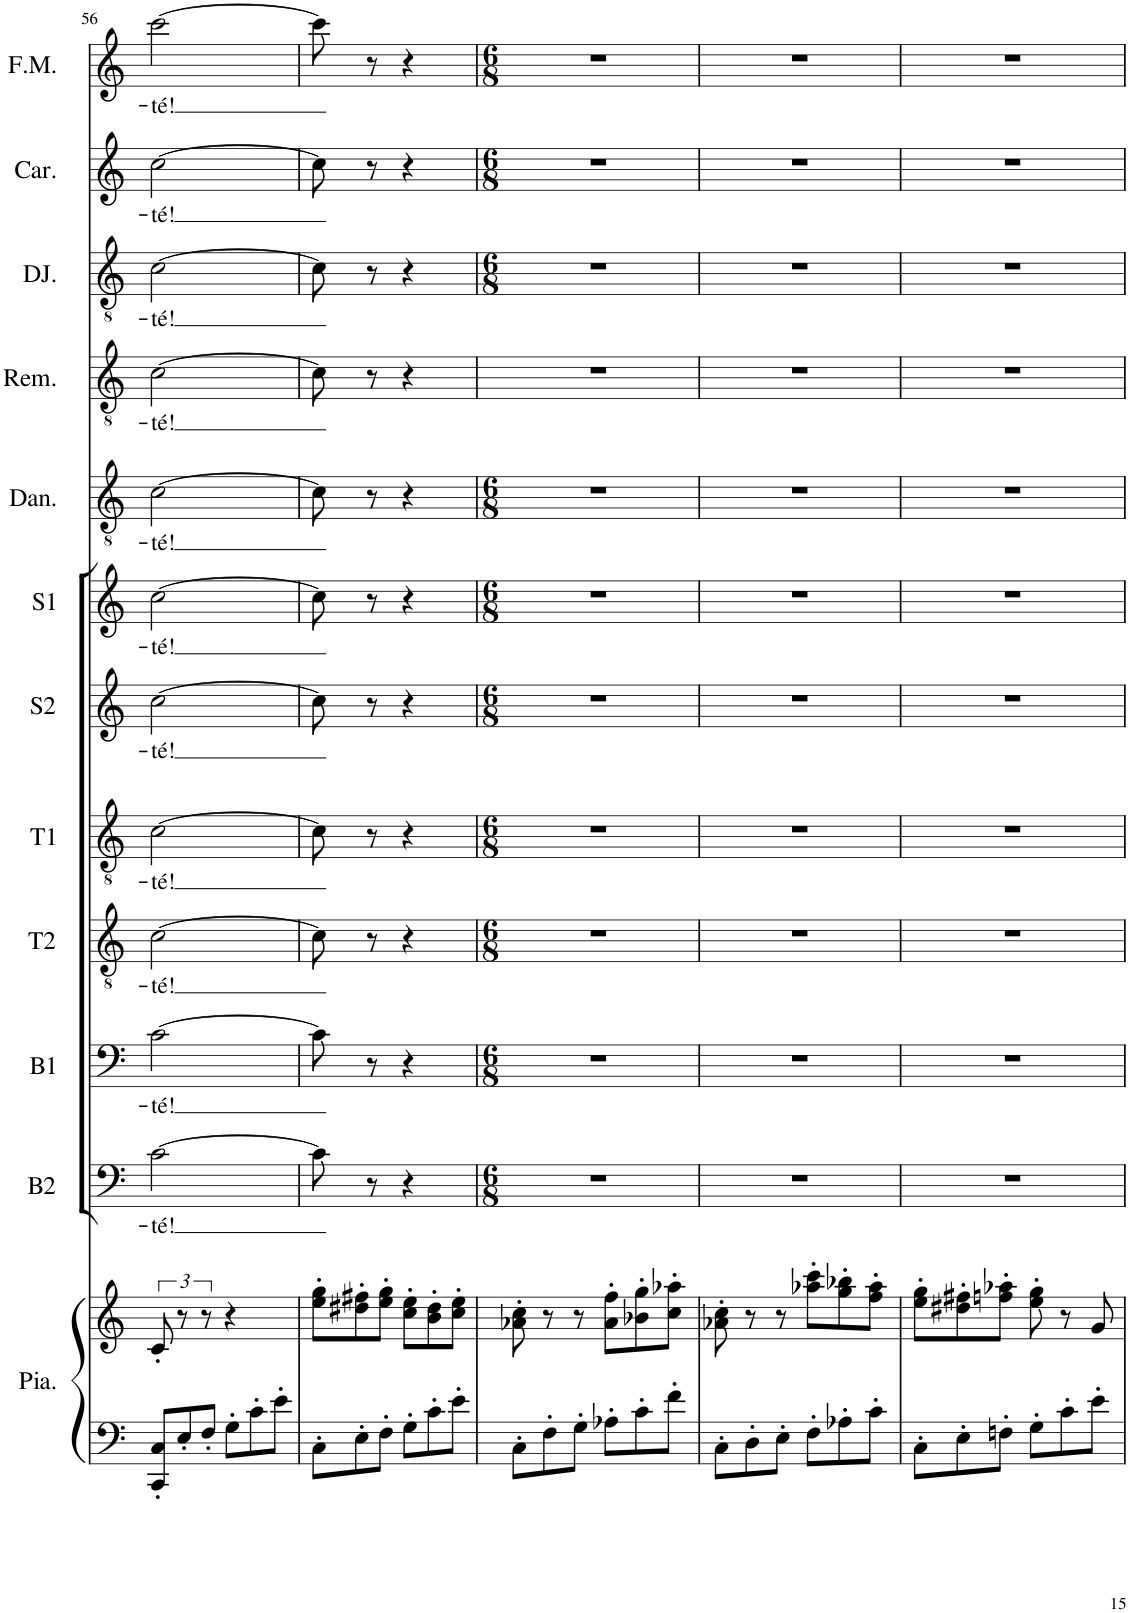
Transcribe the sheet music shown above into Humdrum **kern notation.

**kern	**kern	**kern	**text	**kern	**text	**kern	**text	**kern	**text	**kern	**text	**kern	**text	**kern	**text	**kern	**text	**kern	**text	**kern	**text	**kern	**text
*part12	*part12	*part11	*part11	*part10	*part10	*part9	*part9	*part8	*part8	*part7	*part7	*part6	*part6	*part5	*part5	*part4	*part4	*part3	*part3	*part2	*part2	*part1	*part1
*staff13	*staff12	*staff11	*staff11	*staff10	*staff10	*staff9	*staff9	*staff8	*staff8	*staff7	*staff7	*staff6	*staff6	*staff5	*staff5	*staff4	*staff4	*staff3	*staff3	*staff2	*staff2	*staff1	*staff1
*I"Piano	*	*I"Basse 2	*	*I"Basse 1	*	*I"Ténor 2	*	*I"Ténor 1	*	*I"Soprano 2	*	*I"Soprano 1	*	*I"Dancairo	*	*I"Remendado	*	*I"Don Jose	*	*I"Carmen	*	*I"Frasq/Merc	*
*I'Pia.	*	*I'B2	*	*I'B1	*	*I'T2	*	*I'T1	*	*I'S2	*	*I'S1	*	*I'Dan.	*	*I'Rem.	*	*I'DJ.	*	*I'Car.	*	*I'F.M.	*
!!LO:PB:g=z
*clefF4	*clefG2	*clefF4	*	*clefF4	*	*clefGv2	*	*clefGv2	*	*clefG2	*	*clefG2	*	*clefGv2	*	*clefGv2	*	*clefGv2	*	*clefG2	*	*clefG2	*
*k[]	*k[]	*k[]	*	*k[]	*	*k[]	*	*k[]	*	*k[]	*	*k[]	*	*k[]	*	*k[]	*	*k[]	*	*k[]	*	*k[]	*
*M2/4	*M2/4	*M2/4	*	*M2/4	*	*M2/4	*	*M2/4	*	*M2/4	*	*M2/4	*	*M2/4	*	*M2/4	*	*M2/4	*	*M2/4	*	*M2/4	*
*Xbrackettup	*	*	*	*	*	*	*	*	*	*	*	*	*	*	*	*	*	*	*	*	*	*	*
=56	=56	=56	=56	=56	=56	=56	=56	=56	=56	=56	=56	=56	=56	=56	=56	=56	=56	=56	=56	=56	=56	=56	=56
!	!	!	!LO:LY:b	!	!LO:LY:b	!	!LO:LY:b	!	!LO:LY:b	!	!LO:LY:b	!	!LO:LY:b	!	!LO:LY:b	!	!LO:LY:b	!	!LO:LY:b	!	!LO:LY:b	!	!LO:LY:b
12CC/' 12C/'L	12c'/	[2c\	-té!	[2c\	-té!	[2c\	-té!	[2c\	-té!	[2cc\	-té!	[2cc\	-té!	[2c\	-té!	[2c\	-té!	[2c\	-té!	[2cc\	-té!	[2ccc\	-té!
12E'/	12r	.	.	.	.	.	.	.	.	.	.	.	.	.	.	.	.	.	.	.	.	.	.
12F'/J	12r	.	.	.	.	.	.	.	.	.	.	.	.	.	.	.	.	.	.	.	.	.	.
12G'\L	4r	.	.	.	.	.	.	.	.	.	.	.	.	.	.	.	.	.	.	.	.	.	.
12c'\	.	.	.	.	.	.	.	.	.	.	.	.	.	.	.	.	.	.	.	.	.	.	.
12e'\J	.	.	.	.	.	.	.	.	.	.	.	.	.	.	.	.	.	.	.	.	.	.	.
=57	=57	=57	=57	=57	=57	=57	=57	=57	=57	=57	=57	=57	=57	=57	=57	=57	=57	=57	=57	=57	=57	=57	=57
*	*Xbrackettup	*	*	*	*	*	*	*	*	*	*	*	*	*	*	*	*	*	*	*	*	*	*
12C'\L	12ee\' 12gg\'L	8c\]	.	8c\]	.	8c\]	.	8c\]	.	8cc\]	.	8cc\]	.	8c\]	.	8c\]	.	8c\]	.	8cc\]	.	8ccc\]	.
12E'\	12dd#X\' 12ff#X\'	.	.	.	.	.	.	.	.	.	.	.	.	.	.	.	.	.	.	.	.	.	.
.	.	8r	.	8r	.	8r	.	8r	.	8r	.	8r	.	8r	.	8r	.	8r	.	8r	.	8r	.
12F'\J	12ee\' 12gg\'J	.	.	.	.	.	.	.	.	.	.	.	.	.	.	.	.	.	.	.	.	.	.
12G'\L	12cc\' 12ee\'L	4r	.	4r	.	4r	.	4r	.	4r	.	4r	.	4r	.	4r	.	4r	.	4r	.	4r	.
12c'\	12b\' 12dd#\'	.	.	.	.	.	.	.	.	.	.	.	.	.	.	.	.	.	.	.	.	.	.
12e'\J	12cc\' 12ee\'J	.	.	.	.	.	.	.	.	.	.	.	.	.	.	.	.	.	.	.	.	.	.
=58	=58	=58	=58	=58	=58	=58	=58	=58	=58	=58	=58	=58	=58	=58	=58	=58	=58	=58	=58	=58	=58	=58	=58
*M6/8	*M6/8	*M6/8	*	*M6/8	*	*M6/8	*	*M6/8	*	*M6/8	*	*M6/8	*	*M6/8	*	*M6/8	*	*M6/8	*	*M6/8	*	*M6/8	*
8C'\L	8a-X\' 8cc\'	2.r	.	2.r	.	2.r	.	2.r	.	2.r	.	2.r	.	2.r	.	2.r	.	2.r	.	2.r	.	2.r	.
8F'\	8r	.	.	.	.	.	.	.	.	.	.	.	.	.	.	.	.	.	.	.	.	.	.
8G'\J	8r	.	.	.	.	.	.	.	.	.	.	.	.	.	.	.	.	.	.	.	.	.	.
8A-X'\L	8a-\' 8ff\'L	.	.	.	.	.	.	.	.	.	.	.	.	.	.	.	.	.	.	.	.	.	.
8c'\	8b-X\' 8gg\'	.	.	.	.	.	.	.	.	.	.	.	.	.	.	.	.	.	.	.	.	.	.
8f'\J	8cc\' 8aa-X\'J	.	.	.	.	.	.	.	.	.	.	.	.	.	.	.	.	.	.	.	.	.	.
=59	=59	=59	=59	=59	=59	=59	=59	=59	=59	=59	=59	=59	=59	=59	=59	=59	=59	=59	=59	=59	=59	=59	=59
8C'\L	8a-X\' 8cc\'	2.r	.	2.r	.	2.r	.	2.r	.	2.r	.	2.r	.	2.r	.	2.r	.	2.r	.	2.r	.	2.r	.
8D'\	8r	.	.	.	.	.	.	.	.	.	.	.	.	.	.	.	.	.	.	.	.	.	.
8E'\J	8r	.	.	.	.	.	.	.	.	.	.	.	.	.	.	.	.	.	.	.	.	.	.
8F'\L	8aa-X\' 8ccc\'L	.	.	.	.	.	.	.	.	.	.	.	.	.	.	.	.	.	.	.	.	.	.
8A-X'\	8gg\' 8bb-X\'	.	.	.	.	.	.	.	.	.	.	.	.	.	.	.	.	.	.	.	.	.	.
8c'\J	8ff\' 8aa-\'J	.	.	.	.	.	.	.	.	.	.	.	.	.	.	.	.	.	.	.	.	.	.
=60	=60	=60	=60	=60	=60	=60	=60	=60	=60	=60	=60	=60	=60	=60	=60	=60	=60	=60	=60	=60	=60	=60	=60
8C'\L	8ee\' 8gg\'L	2.r	.	2.r	.	2.r	.	2.r	.	2.r	.	2.r	.	2.r	.	2.r	.	2.r	.	2.r	.	2.r	.
8E'\	8dd#X\' 8ff#X\'	.	.	.	.	.	.	.	.	.	.	.	.	.	.	.	.	.	.	.	.	.	.
8Fn'\J	8ffn\' 8aa-X\'J	.	.	.	.	.	.	.	.	.	.	.	.	.	.	.	.	.	.	.	.	.	.
8G'\L	8ee\' 8gg\'	.	.	.	.	.	.	.	.	.	.	.	.	.	.	.	.	.	.	.	.	.	.
8c'\	8r	.	.	.	.	.	.	.	.	.	.	.	.	.	.	.	.	.	.	.	.	.	.
8e'\J	8g/	.	.	.	.	.	.	.	.	.	.	.	.	.	.	.	.	.	.	.	.	.	.
=	=	=	=	=	=	=	=	=	=	=	=	=	=	=	=	=	=	=	=	=	=	=	=
*-	*-	*-	*-	*-	*-	*-	*-	*-	*-	*-	*-	*-	*-	*-	*-	*-	*-	*-	*-	*-	*-	*-	*-
